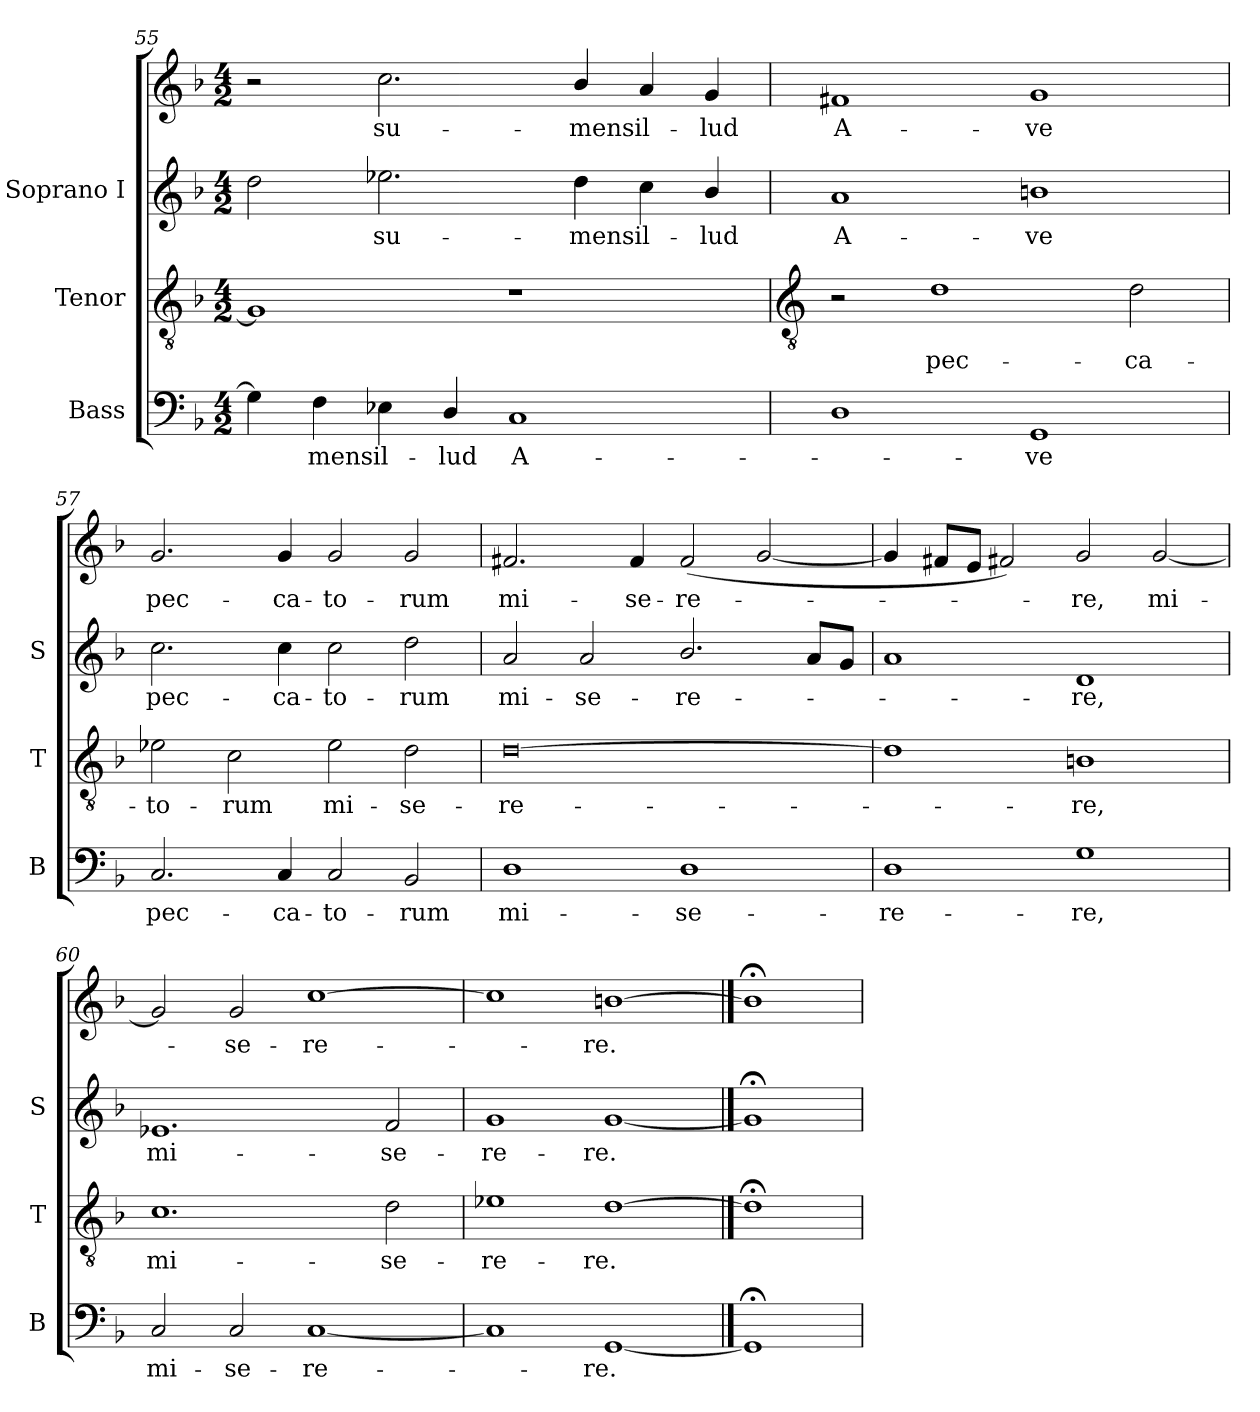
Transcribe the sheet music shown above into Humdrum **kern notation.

**kern	**text	**kern	**text	**kern	**text	**kern	**text
*part3	*part3	*part2	*part2	*part1	*part1	*part1	*part1
*staff4	*staff4	*staff3	*staff3	*staff2	*staff2	*staff1	*staff1
*I"Bass	*	*I"Tenor	*	*I"Soprano I	*	*	*
*I'B	*	*I'T	*	*I'S	*	*	*
*clefF4	*	*clefGv2	*	*clefG2	*	*clefG2	*
*k[b-]	*	*k[b-]	*	*k[b-]	*	*k[b-]	*
*F:	*	*F:	*	*F:	*	*F:	*
*M4/2	*	*M4/2	*	*M4/2	*	*M4/2	*
=55	=55	=55	=55	=55	=55	=55	=55
4G]	.	1G]	.	2dd	.	2r	.
!	!LO:LY:b	!	!	!	!	!	!
4F	mens	.	.	.	.	.	.
!	!LO:LY:b	!	!	!	!LO:LY:b	!	!LO:LY:b
4E-X	il-	.	.	2.ee-X	su-	2.cc	su-
!	!LO:LY:b	!	!	!	!	!	!
4D/	-lud	.	.	.	.	.	.
!	!LO:LY:b	!	!	!	!	!	!
1C	A-	1r	.	.	.	.	.
!	!	!	!	!	!LO:LY:b	!	!LO:LY:b
.	.	.	.	4dd	-mens	4b-/	-mens
!	!	!	!	!	!LO:LY:b	!	!LO:LY:b
.	.	.	.	4cc	il-	4a	il-
!	!	!	!	!	!LO:LY:b	!	!LO:LY:b
.	.	.	.	4b-/	-lud	4g	-lud
!!LO:LB:g=z
=56	=56	=56	=56	=56	=56	=56	=56
*	*	*clefGv2	*	*	*	*	*
!	!	!	!	!	!LO:LY:b	!	!LO:LY:b
1D	.	2r	.	1a	A-	1f#X	A-
!	!	!	!LO:LY:b	!	!	!	!
.	.	1d	pec-	.	.	.	.
!	!LO:LY:b	!	!	!	!LO:LY:b	!	!LO:LY:b
1GG	-ve	.	.	1bn	-ve	1g	-ve
!	!	!	!LO:LY:b	!	!	!	!
.	.	2d	-ca-	.	.	.	.
=57	=57	=57	=57	=57	=57	=57	=57
!	!LO:LY:b	!	!LO:LY:b	!	!LO:LY:b	!	!LO:LY:b
2.C	pec-	2e-X	-to-	2.cc	pec-	2.g	pec-
!	!	!	!LO:LY:b	!	!	!	!
.	.	2c	-rum	.	.	.	.
!	!LO:LY:b	!	!	!	!LO:LY:b	!	!LO:LY:b
4C	-ca-	.	.	4cc	-ca-	4g	-ca-
!	!LO:LY:b	!	!LO:LY:b	!	!LO:LY:b	!	!LO:LY:b
2C	-to-	2e-	mi-	2cc	-to-	2g	-to-
!	!LO:LY:b	!	!LO:LY:b	!	!LO:LY:b	!	!LO:LY:b
2BB-	-rum	2d	-se-	2dd	-rum	2g	-rum
=58	=58	=58	=58	=58	=58	=58	=58
!	!LO:LY:b	!	!LO:LY:b	!	!LO:LY:b	!	!LO:LY:b
1D	mi-	[0d	-re-	2a	mi-	2.f#X	mi-
!	!	!	!	!	!LO:LY:b	!	!
.	.	.	.	2a	-se-	.	.
!	!	!	!	!	!	!	!LO:LY:b
.	.	.	.	.	.	4f#	-se-
!	!LO:LY:b	!	!	!	!LO:LY:b	!	!LO:LY:b
1D	-se-	.	.	2.b-/	-re-	(<2f#	-re-
.	.	.	.	.	.	[2g	.
.	.	.	.	8aL	.	.	.
.	.	.	.	8gJ	.	.	.
=59	=59	=59	=59	=59	=59	=59	=59
!	!LO:LY:b	!	!	!	!	!	!
1D	-re-	1d]	.	1a	.	4g]	.
.	.	.	.	.	.	8f#L	.
.	.	.	.	.	.	8eJ	.
.	.	.	.	.	.	2f#X)	.
!	!LO:LY:b	!	!LO:LY:b	!	!LO:LY:b	!	!LO:LY:b
1G	-re,	1Bn	re,	1d	re,	2g	re,
!	!	!	!	!	!	!	!LO:LY:b
.	.	.	.	.	.	[2g	mi-
=60	=60	=60	=60	=60	=60	=60	=60
!	!LO:LY:b	!	!LO:LY:b	!	!LO:LY:b	!	!
2C	mi-	1.c	mi-	1.e-X	mi-	2g]	.
!	!LO:LY:b	!	!	!	!	!	!LO:LY:b
2C	-se-	.	.	.	.	2g	se-
!	!LO:LY:b	!	!	!	!	!	!LO:LY:b
[1C	-re-	.	.	.	.	[1cc	-re-
!	!	!	!LO:LY:b	!	!LO:LY:b	!	!
.	.	2d	-se-	2f	-se-	.	.
=61	=61	=61	=61	=61	=61	=61	=61
!	!	!	!LO:LY:b	!	!LO:LY:b	!	!
1C]	.	1e-X	-re-	1g	re-	1cc]	.
!	!LO:LY:b	!	!LO:LY:b	!	!LO:LY:b	!	!LO:LY:b
[1GG	re.	[1d	-re.	[1g	-re.	[1bn	-re.
==62	==62	==62	==62	==62	==62	==62	==62
1GG;<]	.	1d;<]	.	1g;<]	.	1b;<]	.
=	=	=	=	=	=	=	=
*-	*-	*-	*-	*-	*-	*-	*-
